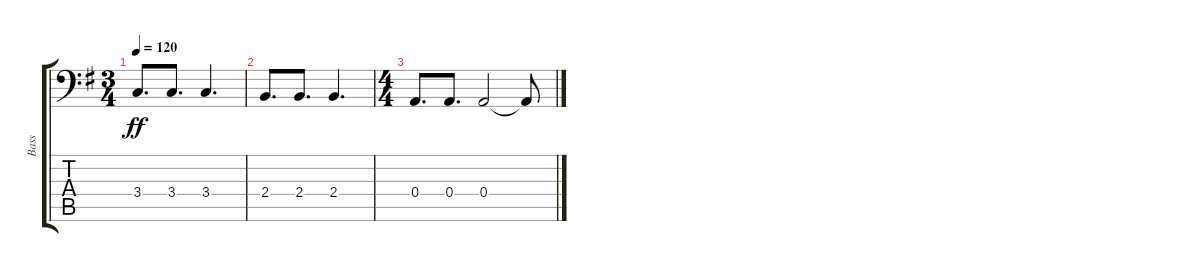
\track ("Bass" "Bass") {instrument electricbassfinger}
\staff {score tabs}
\tuning (C3 G2 D2 A1 E1 B0) {hide}
\ts (3 4)
\tempo 120
\clef f4
\ks g
3.4.8{d dy ff} 3.4.8{d} 3.4.4{d} |
2.4.8{d} 2.4.8{d} 2.4.4{d} |
\ts (4 4)
0.4.8{d} 0.4.8{d} 0.4.2 0.4{t}.8
